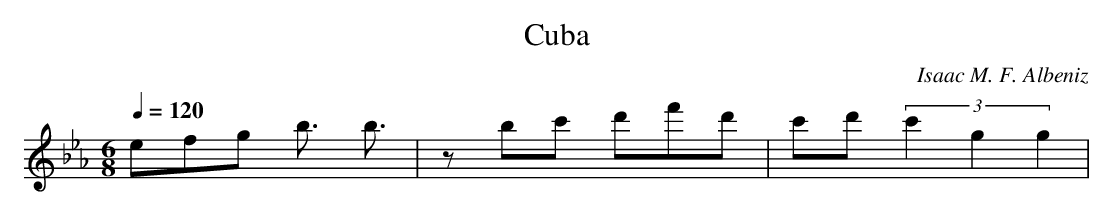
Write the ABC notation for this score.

X:1
T: Cuba
C: Isaac M. F. Albeniz
M: 6/8
L: 1/16
Q:1/4=120
K:Eb % 3 flats
e2f2g2 b3 b3| \
z2b2c'2 d'2f'2d'2| \
c'2d'2 (3c'4g4g4| \
